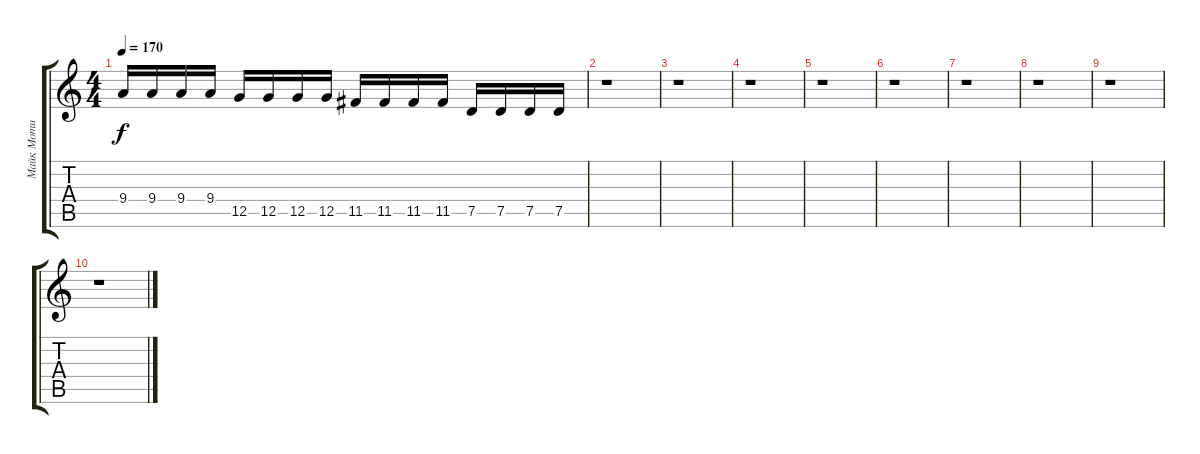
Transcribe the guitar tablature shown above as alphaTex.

\track ("Майк Моти muted guitar" "Майк Моти ") {instrument electricguitarmuted}
\staff {score tabs}
\tuning (D4 A3 F3 C3 G2 D2) {hide}
\ts (4 4)
\tempo 170
\clef g2
\ks c
9.4.16{dy f} 9.4.16 9.4.16 9.4.16 12.5.16 12.5.16 12.5.16 12.5.16 11.5.16 11.5.16 11.5.16 11.5.16 7.5.16 7.5.16 7.5.16 7.5.16 |
r.1 |
r.1 |
r.1 |
r.1 |
r.1 |
r.1 |
r.1 |
r.1 |
r.1
